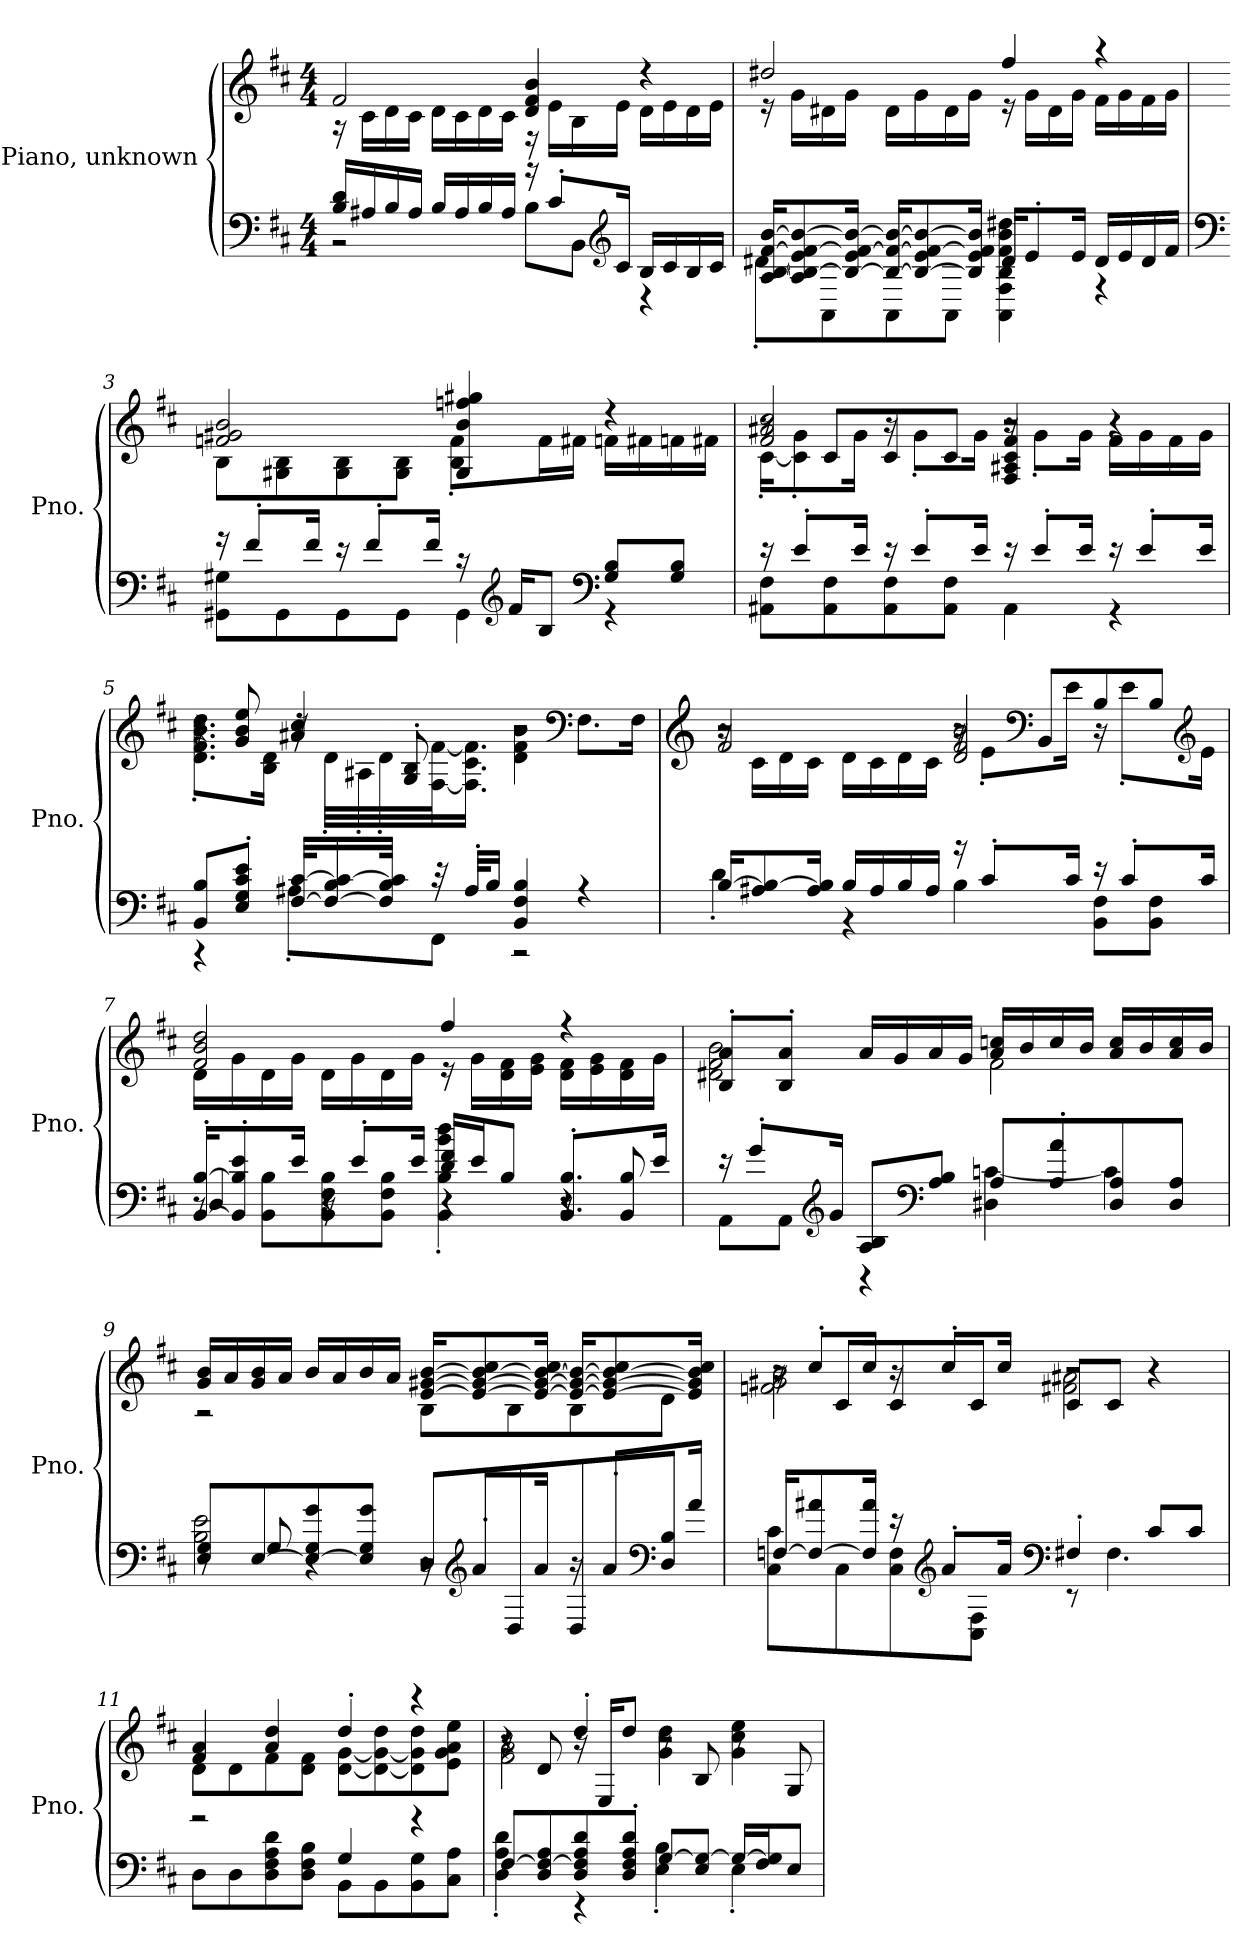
**kern	**kern
*part1	*part1
*staff2	*staff1
*I"Piano, unknown	*
*I'Pno.	*
*clefF4	*clefG2
*k[f#c#]	*k[f#c#]
*M4/4	*M4/4
*MM120	*MM120
=1	=1
*^	*^
16B/ 16d/LL	2r	2f#/	16r
16A#X/	.	.	16c#\LL
16B/	.	.	16d\
16A#/JJ	.	.	16c#\JJ
16B/LL	.	.	16d\LL
16A#/	.	.	16c#\
16B/	.	.	16d\
16A#/JJ	.	.	16c#\JJ
16r	8B\L	4d/ 4f#/ 4b/	16r
8c#'/L	.	.	16e\LL
.	8BB\J	.	16B\
*clefG2	*	*	*
16c#/Jk	.	.	16e\JJ
16B/LL	4r	4r	16d\LL
16c#/	.	.	16e\
16B/	.	.	16d\
16c#/JJ	.	.	16e\JJ
=2	=2	=2	=2
[16A/ [16B/ [16f#/ [16b/KL	8d#X'\L	2dd#X/	16r
8A/] 8B/_ 8e/ 8f#/_ 8b/_	.	.	16g\LL
.	8AA\	.	16d#X\
16B/_ 16e/ 16f#/_ 16b/_Jk	.	.	16g\JJ
16B/_ 16f#/_ 16b/_KL	8AA\	.	16d#\LL
8B/_ 8e/ 8f#/_ 8b/_	.	.	16g\
.	8AA\J	.	16d#\
16B/] 16e/ 16f#/] 16b/]Jk	.	.	16g\JJ
16d#/KL	4AA\ 4F#\ 4B\ 4f#\ 4b\ 4dd#X\	4ff#/	16r
8e'/	.	.	16g\LL
.	.	.	16d#\
16e/Jk	.	.	16g\JJ
16d#/LL	4r	4r	16f#\LL
16e/	.	.	16g\
16d#/	.	.	16f#\
16f#/JJ	.	.	16g\JJ
!!LO:LB:g=z	!!
=3	=3	=3	=3
*clefF4	*	*	*
16r	8GG#X\ 8G#X\L	2fn/ 2g#X/ 2b/	8B\L
8f#'/L	.	.	.
.	8GG#\	.	8G#X\ 8B\
16f#/Jk	.	.	.
16r	8GG#\	.	8G#\ 8B\
8f#'/L	.	.	.
.	8GG#\J	.	8G#\ 8B\J
16f#/Jk	.	.	.
16r	4GG#\	4G#/ 4b/ 4ffn/ 4gg#X/	8B\' 8f\'L
*clefG2	*	*	*
16f#/KL	.	.	.
8B/J	.	.	16f\L
.	.	.	16f#X\JJ
*clefF4	*	*	*
8G#/ 8B/L	4r	4r	16fn\LL
.	.	.	16f#X\
8G#/ 8B/J	.	.	16fn\
.	.	.	16f#X\JJ
=4	=4	=4	=4
*	*	*	*^
16r	8AA#X\ 8F#\L	2f#/ 2a#X/ 2cc#/	[16c#'\KL	8r
8e'/L	.	.	8c#\]' 8g\'	.
.	8AA#\ 8F#\	.	.	8c#/L
16e/Jk	.	.	16g\Jk	.
16r	8AA#\ 8F#\	.	16r	8c#/
8e'/L	.	.	8g'\L	.
.	8AA#\ 8F#\J	.	.	8c#/J
16e/Jk	.	.	16g\Jk	.
16r	4AA#\	2r	16r	4F#/ 4A#X/ 4c#/ 4f#/
8e'/L	.	.	8g'\L	.
16e/Jk	.	.	16g\Jk	.
16r	4r	.	16f#\LL	4r
8e'/L	.	.	16g\	.
.	.	.	16f#\	.
16e/Jk	.	.	16g\JJ	.
!!LO:LB:g=z	!!	!!
=5	=5	=5	=5	=5
8BB/ 8B/L	4r	8r	8.d\' 8.f#\' 8.b\' 8.dd\'L	4r
8E/' 8G/' 8c#/' 8e/'J	.	8g/ 8b/ 8ee/	.	.
.	.	.	16B\ 16d\Jk	.
[32F#/ [32c#/KLL	8A#X'\L	4a#X/ 4cc#/	32r	8r
16F#/_ 16B/ 16c#/_	.	.	32d'\LLL	.
.	.	.	32A#X'\	.
32F#/] 32B/ 32c#/]JJk	.	.	32d'\	.
32r	8FF#\J	.	[32F#\ [32f#\J	8G/' 8B/'
32A#'/KLL	.	.	16.F#\] 16.c#\ 16.f#\]JJ	.
16B/JJ	.	.	.	.
4BB/ 4F#/ 4B/	2r	2r	4d\ 4f#\ 4b\	2r
*	*	*clefF4	*	*
4r	.	.	8.F#\L	.
.	.	.	16F#\Jk	.
=6	=6	=6	=6	=6
*	*	*clefG2	*	*
[16B/KL	4d'\	2f#/	16r	2r
8A#X/ 8B/_	.	.	16c#\LL	.
.	.	.	16d\	.
16A#/ 16B/]Jk	.	.	16c#\JJ	.
16B/LL	4r	.	16d\LL	.
16A#/	.	.	16c#\	.
16B/	.	.	16d\	.
16A#/JJ	.	.	16c#\JJ	.
16r	4B\	2d/ 2f#/ 2b/	16r	8r
8c#'/L	.	.	8e'\L	.
*	*	*clefF4	*	*
.	.	.	.	8BB/L
16c#/Jk	.	.	16e\Jk	.
16r	8BB\ 8F#\L	.	16r	8B/
8c#'/L	.	.	8e'\L	.
.	8BB\ 8F#\J	.	.	8B/J
*	*	*clefG2	*	*
16c#/Jk	.	.	16e\Jk	.
*	*	*	*v	*v
!!LO:LB:g=z
=7	=7	=7	=7
*	*^	*	*
[16BB/' [16B/'KL	8r	4D/	2f#/ 2b/ 2dd/	16d\LL
8BB/]' 8B/]' 8e/'	.	.	.	16g\
.	8BB\ 8B\L	.	.	16d\
16e/Jk	.	.	.	16g\JJ
16r	8BB\ 8F#\ 8B\	4r	.	16d\LL
8e'/L	.	.	.	16g\
.	8BB\ 8F#\ 8B\J	.	.	16d\
16e/Jk	.	.	.	16g\JJ
16d/ 16f#/LL	4BB\' 4B\' 4b\' 4dd\'	4r	4ff#/	16r
16e/J	.	.	.	16g\LL
8B/J	.	.	.	16d\ 16f#\
.	.	.	.	16e\ 16g\JJ
8.BB/' 8.B/'L	4r	8r	4r	16d\ 16f#\LL
.	.	.	.	16e\ 16g\
.	.	8BB/ 8B/	.	16d\ 16f#\
16e/Jk	.	.	.	16g\JJ
*	*v	*v	*	*
=8	=8	=8	=8
16r	8AA\L	8B/' 8a/'L	2d#X\ 2f#\ 2b\
8g'/L	.	.	.
.	8AA\J	8B/' 8a/'J	.
*clefG2	*	*	*
16g/Jk	.	.	.
8A/ 8B/L	4r	16a/LL	.
.	.	16g/	.
*clefF4	*	*	*
8A/ 8B/J	.	16a/	.
.	.	16g/JJ	.
8A/L	4D#X\ [4cn\	16a/ 16ccn/LL	2f#\
.	.	16b/	.
8A/' 8a/'	.	16cc/	.
.	.	16b/JJ	.
8D#/ 8A/	4c\]	16a/ 16cc/LL	.
.	.	16b/	.
8D#/ 8A/J	.	16a/ 16cc/	.
.	.	16b/JJ	.
!!LO:LB:g=z	!!
=9	=9	=9	=9
*	*^	*	*
8E/ 8G/L	2B\ 2e\	8r	16g/ 16b/LL	2r
.	.	.	16a/	.
[8E/	.	8G/	16g/ 16b/	.
.	.	.	16a/JJ	.
8E/_ 8G/ 8g/	.	4r	16b/LL	.
.	.	.	16a/	.
8E/] 8G/ 8g/J	.	.	16b/	.
.	.	.	16a/JJ	.
16r	2r	8D/L	[16e/ [16g#X/ [16b/KL	8B\L
*clefG2	*	*	*	*
8a'/L	.	.	8e/_ 8g#/_ 8b/_ 8cc#/	.
.	.	8D/	.	8B\
16a/Jk	.	.	16e/_ 16g#/_ 16b/_ 16cc#/Jk	.
16r	.	8D/	16e/_ 16g#/_ 16b/_KL	8B\
8a'/L	.	.	8e/_ 8g#/_ 8b/_ 8cc#/	.
*clefF4	*	*	*	*
.	.	8D/ 8B/J	.	8d\J
16a/Jk	.	.	16e/] 16g#/] 16b/] 16cc#/Jk	.
*	*v	*v	*	*
=10	=10	=10	=10
*	*	*	*^
[16Fn/KL	8C#\ 8c#\L	16r	2fn\ 2g#X\ 2b\	8r
8F/_ 8a#X/	.	8cc#'/L	.	.
.	8C#\	.	.	8c#/L
16F/] 16a#/Jk	.	16cc#/Jk	.	.
16r	8C#\ 8F\	16r	.	8c#/
*clefG2	*	*	*	*
8a#'/L	.	8cc#'/L	.	.
.	8C#\ 8F\J	.	.	8c#/J
16a#/Jk	.	16cc#/Jk	.	.
*clefF4	*	*	*	*
4F#X'/	8r	8c#/L	2f#X\ 2a#X\	2r
.	4.F#\	8c#/J	.	.
8c#/L	.	4r	.	.
8c#/J	.	.	.	.
*	*	*	*v	*v
!!LO:LB:g=z
=11	=11	=11	=11
2r	8D\L	4f#/ 4a/	8d\L
.	8D\	.	8d\
.	8D\ 8F#\ 8A\ 8d\	4a/ 4dd/	8f#\
.	8D\ 8F#\ 8B\J	.	8d\ 8f#\J
4G/	8BB\L	4dd'/	[8d\ [8g\L
.	8BB\	.	8d\_ 8g\_ 8dd\
4r	8BB\ 8G\	4r	8d\] 8g\] 8dd\
.	8C#\ 8A\J	.	8e\ 8g\ 8a\ 8ee\J
=12	=12	=12	=12
*	*	*	*^
[8F#/L	4D\' 4A\' 4d\'	4r	2f#\ 2a\	8r
8D/ 8F#/_ 8A/	.	.	.	8d/
8D/ 8F#/] 8A/ 8d/	4r	4dd'/	.	16r
.	.	.	.	16E/KL
8D/' 8F#/' 8A/' 8d/'J	.	.	.	8dd/J
[8G/L	4E\' 4B\'	2r	4g\ 4dd\	8r
8E/ 8G/_J	.	.	.	8B/
16G/LL_	4E'\	.	4g\ 4cc#\ 4ee\	8r
16F#/ 16G/]J	.	.	.	.
8E/J	.	.	.	8G/
*v	*v	*	*	*
*	*v	*v	*v
=	=
*-	*-
